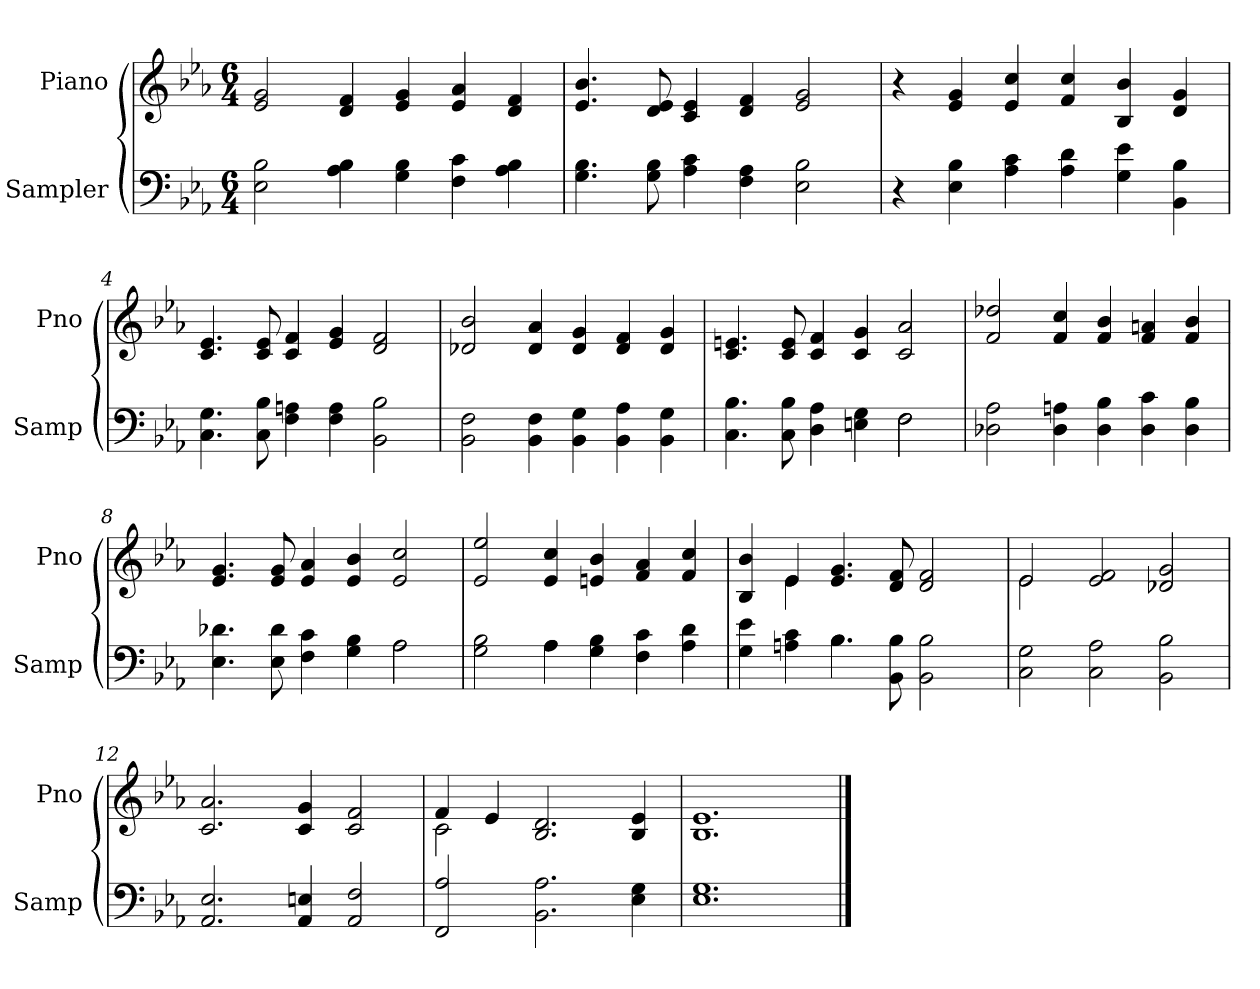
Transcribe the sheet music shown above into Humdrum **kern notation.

**kern	**kern
*part2	*part1
*staff2	*staff1
*I"Sampler	*I"Piano
*I'Samp	*I'Pno
*clefF4	*clefG2
*k[b-e-a-]	*k[b-e-a-]
*E-:	*E-:
*M6/4	*M6/4
=1	=1
2E- 2B-	2e- 2g
4A- 4B-	4d 4f
4G 4B-	4e- 4g
4F 4c	4e- 4a-
4A- 4B-	4d 4f
=2	=2
4.G 4.B-	4.e- 4.b-
8G 8B-	8d 8e-
4A- 4c	4c 4e-
4F 4A-	4d 4f
2E- 2B-	2e- 2g
=3	=3
4r	4r
4E- 4B-	4e- 4g
4A- 4c	4e- 4cc
4A- 4d	4f 4cc
4G 4e-	4B- 4b-
4BB- 4B-	4d 4g
=4	=4
4.C 4.G	4.c 4.e-
8C 8B-	8c 8e-
4F 4An	4c 4f
4F 4A	4e- 4g
2BB- 2B-	2d 2f
=5	=5
2BB- 2F	2d-X 2b-
4BB- 4F	4d- 4a-
4BB- 4G	4d- 4g
4BB- 4A-	4d- 4f
4BB- 4G	4d- 4g
=6	=6
*^	*
4.C 4.B-	1ryy	4.c 4.en
8C 8B-	.	8c 8e
4D 4A-	.	4c 4f
4En 4G	.	4c 4g
2F\	2F	2c 2a-
*v	*v	*
=7	=7
2D-X 2A-	2f 2dd-X
4D- 4An	4f 4cc
4D- 4B-	4f 4b-
4D- 4c	4f 4an
4D- 4B-	4f 4b-
=8	=8
*^	*
4.E- 4.d-X	1ryy	4.e- 4.g
8E- 8d-	.	8e- 8g
4F 4c	.	4e- 4a-
4G 4B-	.	4e- 4b-
2A-\	2A-	2e- 2cc
=9	=9	=9
2G 2B-	2ryy	2e- 2ee-
4A-\	4A-	4e- 4cc
4G 4B-	2.ryy	4en 4b-
4F 4c	.	4f 4a-
4A- 4d	.	4f 4cc
=10	=10	=10
*	*	*^
4G 4e-	2ryy	4B- 4b-	4ryy
4An 4c	.	4e-/	4e-
4.B-\	4.B-	4.e- 4.g	1ryy
8BB- 8B-	2ryy	8d 8f	.
2BB- 2B-	.	2d 2f	.
.	8ryy	.	.
*v	*v	*	*
=11	=11	=11
2C 2G	2e-/	2e-
2C 2A-	2e- 2f	1ryy
2BB- 2B-	2d-X 2g	.
*	*v	*v
=12	=12
2.AA-/ 2.E-/	2.c/ 2.a-/
4AA- 4En	4c 4g
2AA- 2F	2c 2f
=13	=13
*	*^
2FF 2A-	4f/	2c
.	4e-/	.
2.BB-\ 2.A-\	2.B-/ 2.d/	1ryy
4E- 4G	4B- 4e-	.
*	*v	*v
=14	=14
1.E-\ 1.G\	1.B- 1.e-
==	==
*-	*-
